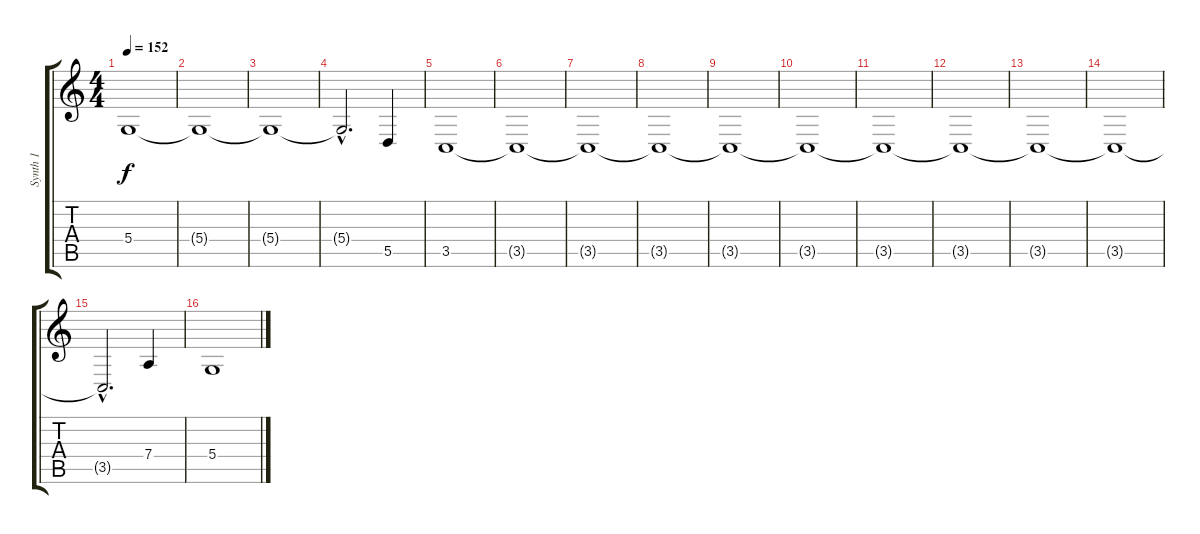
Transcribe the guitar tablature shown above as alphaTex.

\track ("Synth 1" "Synth 1") {instrument synthbrass1}
\staff {score tabs}
\tuning (E4 B3 G3 D3 A2 E2) {hide}
\ts (4 4)
\tempo 152
\clef g2
\ks c
5.4.1{dy f} |
5.4{t}.1 |
5.4{t}.1 |
5.4{hac t}.2{d} 5.5.4 |
3.5.1 |
3.5{t}.1 |
3.5{t}.1 |
3.5{t}.1 |
3.5{t}.1 |
3.5{t}.1 |
3.5{t}.1 |
3.5{t}.1 |
3.5{t}.1 |
3.5{t}.1 |
3.5{hac t}.2{d} 7.4.4 |
5.4.1
